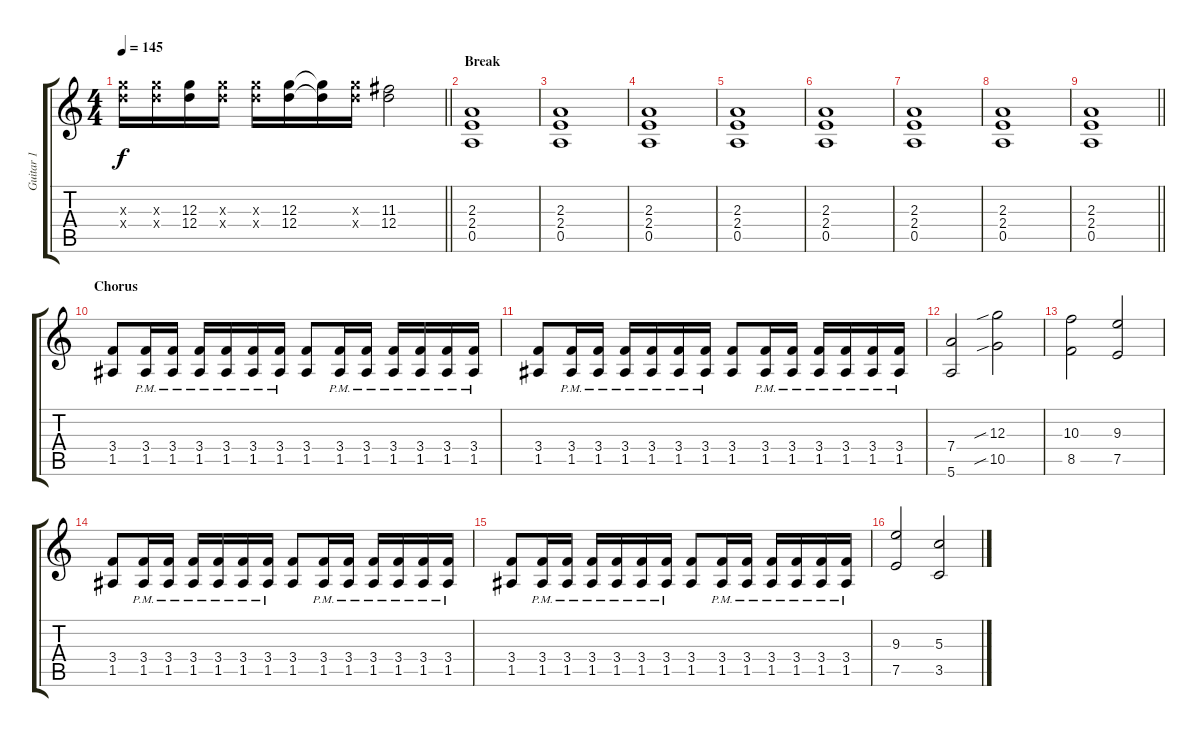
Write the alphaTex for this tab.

\track ("Guitar 1" "Guitar 1") {instrument overdrivenguitar}
\staff {score tabs}
\tuning (E4 B3 G3 D3 A2 E2) {hide}
\ts (4 4)
\tempo 145
\clef g2
\barLineRight lightlight
\ks c
(12.3{x} 12.4{x}).16{dy f} (12.3{x} 12.4{x}).16 (12.3 12.4).16 (12.3{x} 12.4{x}).16 (12.3{x} 12.4{x}).16 (12.3 12.4).16 (12.3{t} 12.4{t}).16 (12.3{x} 12.4{x}).16 (11.3 12.4).2 |
\section ("" "Break")
(2.3 2.4 0.5).1 |
(2.3 2.4 0.5).1 |
(2.3 2.4 0.5).1 |
(2.3 2.4 0.5).1 |
(2.3 2.4 0.5).1 |
(2.3 2.4 0.5).1 |
(2.3 2.4 0.5).1 |
\barLineRight lightlight
(2.3 2.4 0.5).1 |
\section ("" "Chorus")
(3.4 1.5).8 (3.4{pm} 1.5{pm}).16 (3.4{pm} 1.5{pm}).16 (3.4{pm} 1.5{pm}).16 (3.4{pm} 1.5{pm}).16 (3.4{pm} 1.5{pm}).16 (3.4{pm} 1.5{pm}).16 (3.4 1.5).8 (3.4{pm} 1.5{pm}).16 (3.4{pm} 1.5{pm}).16 (3.4{pm} 1.5{pm}).16 (3.4{pm} 1.5{pm}).16 (3.4{pm} 1.5{pm}).16 (3.4{pm} 1.5{pm}).16 |
(3.4 1.5).8 (3.4{pm} 1.5{pm}).16 (3.4{pm} 1.5{pm}).16 (3.4{pm} 1.5{pm}).16 (3.4{pm} 1.5{pm}).16 (3.4{pm} 1.5{pm}).16 (3.4{pm} 1.5{pm}).16 (3.4 1.5).8 (3.4{pm} 1.5{pm}).16 (3.4{pm} 1.5{pm}).16 (3.4{pm} 1.5{pm}).16 (3.4{pm} 1.5{pm}).16 (3.4{pm} 1.5{pm}).16 (3.4{pm} 1.5{pm}).16 |
(7.4 5.6).2 (12.3{sib} 10.5{sib}).2 |
(10.3 8.5).2 (9.3 7.5).2 |
(3.4 1.5).8 (3.4{pm} 1.5{pm}).16 (3.4{pm} 1.5{pm}).16 (3.4{pm} 1.5{pm}).16 (3.4{pm} 1.5{pm}).16 (3.4{pm} 1.5{pm}).16 (3.4{pm} 1.5{pm}).16 (3.4 1.5).8 (3.4{pm} 1.5{pm}).16 (3.4{pm} 1.5{pm}).16 (3.4{pm} 1.5{pm}).16 (3.4{pm} 1.5{pm}).16 (3.4{pm} 1.5{pm}).16 (3.4{pm} 1.5{pm}).16 |
(3.4 1.5).8 (3.4{pm} 1.5{pm}).16 (3.4{pm} 1.5{pm}).16 (3.4{pm} 1.5{pm}).16 (3.4{pm} 1.5{pm}).16 (3.4{pm} 1.5{pm}).16 (3.4{pm} 1.5{pm}).16 (3.4 1.5).8 (3.4{pm} 1.5{pm}).16 (3.4{pm} 1.5{pm}).16 (3.4{pm} 1.5{pm}).16 (3.4{pm} 1.5{pm}).16 (3.4{pm} 1.5{pm}).16 (3.4{pm} 1.5{pm}).16 |
(9.3 7.5).2 (5.3 3.5).2
